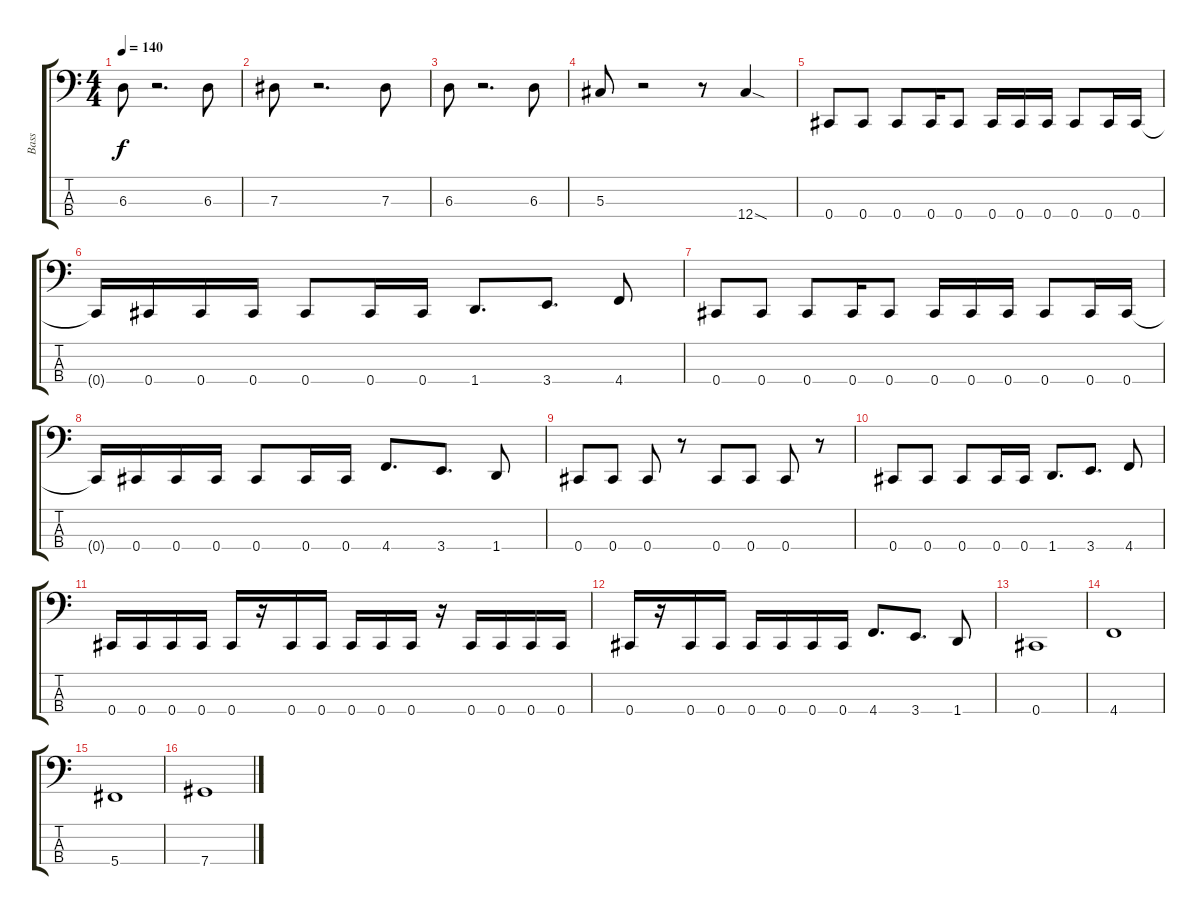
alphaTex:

\track ("Bass" "Bass") {instrument electricbasspick}
\staff {score tabs}
\tuning (Gb2 Db2 Ab1 Db1) {hide}
\ts (4 4)
\tempo 140
\clef f4
\ks c
6.3.8{dy f} r.2{d} 6.3.8 |
7.3.8 r.2{d} 7.3.8 |
6.3.8 r.2{d} 6.3.8 |
5.3.8 r.2 r.8 12.4{sod}.4 |
0.4.8 0.4.8 0.4.8 0.4.16 0.4.8 0.4.16 0.4.16 0.4.16 0.4.8 0.4.16 0.4.16 |
0.4{t}.16 0.4.16 0.4.16 0.4.16 0.4.8 0.4.16 0.4.16 1.4.8{d} 3.4.8{d} 4.4.8 |
0.4.8 0.4.8 0.4.8 0.4.16 0.4.8 0.4.16 0.4.16 0.4.16 0.4.8 0.4.16 0.4.16 |
0.4{t}.16 0.4.16 0.4.16 0.4.16 0.4.8 0.4.16 0.4.16 4.4.8{d} 3.4.8{d} 1.4.8 |
0.4.8 0.4.8 0.4.8 r.8 0.4.8 0.4.8 0.4.8 r.8 |
0.4.8 0.4.8 0.4.8 0.4.16 0.4.16 1.4.8{d} 3.4.8{d} 4.4.8 |
0.4.16 0.4.16 0.4.16 0.4.16 0.4.16 r.16 0.4.16 0.4.16 0.4.16 0.4.16 0.4.16 r.16 0.4.16 0.4.16 0.4.16 0.4.16 |
0.4.16 r.16 0.4.16 0.4.16 0.4.16 0.4.16 0.4.16 0.4.16 4.4.8{d} 3.4.8{d} 1.4.8 |
0.4.1 |
4.4.1 |
5.4.1 |
7.4.1
